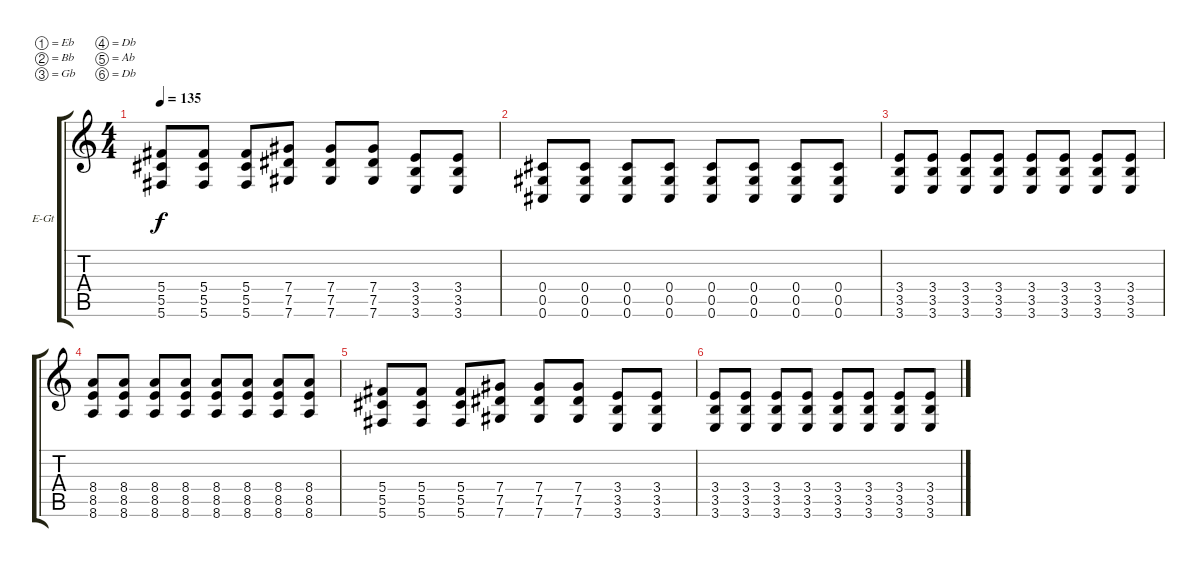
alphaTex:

\defaultSystemsLayout 4
\bracketExtendMode groupsimilarinstruments
\firstSystemTrackNameOrientation horizontal
\otherSystemsTrackNameOrientation horizontal
\track ("Electric Guitar" "E-Gt") {instrument distortionguitar}
\staff {score tabs}
\tuning (Eb4 Bb3 Gb3 Db3 Ab2 Db2)
\ts (4 4)
\tempo 135
\clef g2
\scale
0.333333
\ks c
(5.6 5.5 5.4).8{dy f} (5.6 5.5 5.4).8 (5.6 5.5 5.4).8 (7.6 7.5 7.4).8 (7.6 7.5 7.4).8 (7.6 7.5 7.4).8 (3.6 3.5 3.4).8 (3.6 3.5 3.4).8 |
\scale
0.333333 (0.6 0.5 0.4).8 (0.6 0.5 0.4).8 (0.6 0.5 0.4).8 (0.6 0.5 0.4).8 (0.6 0.5 0.4).8 (0.6 0.5 0.4).8 (0.6 0.5 0.4).8 (0.6 0.5 0.4).8 |
\scale
0.333333 (3.6 3.5 3.4).8 (3.6 3.5 3.4).8 (3.6 3.5 3.4).8 (3.6 3.5 3.4).8 (3.6 3.5 3.4).8 (3.6 3.5 3.4).8 (3.6 3.5 3.4).8 (3.6 3.5 3.4).8 |
\scale
0.333333 (8.6 8.5 8.4).8 (8.6 8.5 8.4).8 (8.6 8.5 8.4).8 (8.6 8.5 8.4).8 (8.6 8.5 8.4).8 (8.6 8.5 8.4).8 (8.6 8.5 8.4).8 (8.6 8.5 8.4).8 |
\scale
0.333333 (5.6 5.5 5.4).8 (5.6 5.5 5.4).8 (5.6 5.5 5.4).8 (7.6 7.5 7.4).8 (7.6 7.5 7.4).8 (7.6 7.5 7.4).8 (3.6 3.5 3.4).8 (3.6 3.5 3.4).8 |
\scale
0.333333 (3.6 3.5 3.4).8 (3.6 3.5 3.4).8 (3.6 3.5 3.4).8 (3.6 3.5 3.4).8 (3.6 3.5 3.4).8 (3.6 3.5 3.4).8 (3.6 3.5 3.4).8 (3.6 3.5 3.4).8 |
\scale
0.333333 |
\scale
0.333333 |
\scale
0.333333 |
\scale
0.333333 |
\scale
0.333333 |
\scale
0.333333 |
\scale
0.333333 |
\scale
0.333333 |
\scale
0.333333 |
\scale
0.333333
